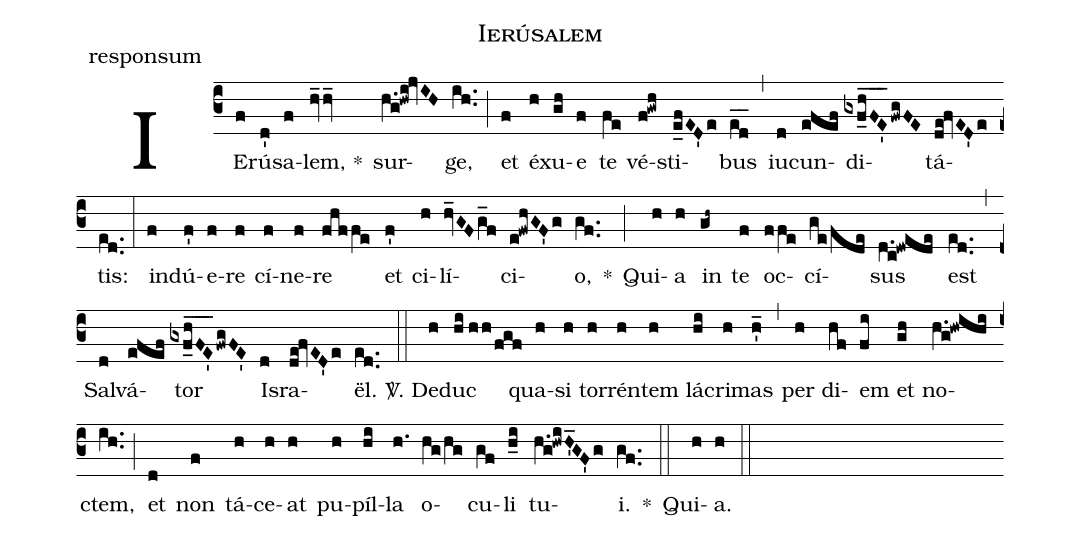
name:Ierúsalem;
office-part:responsum;
%%
(c3) IE(f)rú(d')sa(f)lem, *(hv_hv_) sur(h.g!hwi!jvIH)ge,(ih..) (;) et(f) éx(h)u(gh)e(f) te(fe) vé(f!gwh)sti(e_fED'e)bus(ed__) (,) iu(d)cun(efef)di(gxf_hF__E'_fwgFE)tá(de!fvED'e)tis:(ed..) (:)
in(f)dú(f')e(f)re(f) cí(f)ne(f)re(fhffe) et(f') ci(h)lí(hv_GFg_f)ci(e!fwhGF'g)o,(gf..) *(;) Qui(h)a(h) in(gh~) te(f) oc(ffe)cí(ge/fde)sus(d.c!dwede) est(ed..) (,) Sal(d)vá(efef)tor(gxf_hF__E_'fwgFE') I(d)sra(de!fvED'e)ël.(ed..) (::)

<sp>V/</sp>. De(h)duc(hi//hh/fgf) qua(h)si(h) tor(h)rén(h)tem(h) lá(hi)cri(h)mas(h'_) (,) per(h) di(hf)em(fi) et(gh) no(h.g!hwihi)ctem,(ih..) (;) et(d) non(f) tá(h)ce(h)at(h) pu(h)píl(hi)la(h.) o(hg/hg)cu(gf)li(h_i) tu(h.g!hwiH'_GF'g)i.(gf..) *(::) Qui(h)a.(h) (::)
